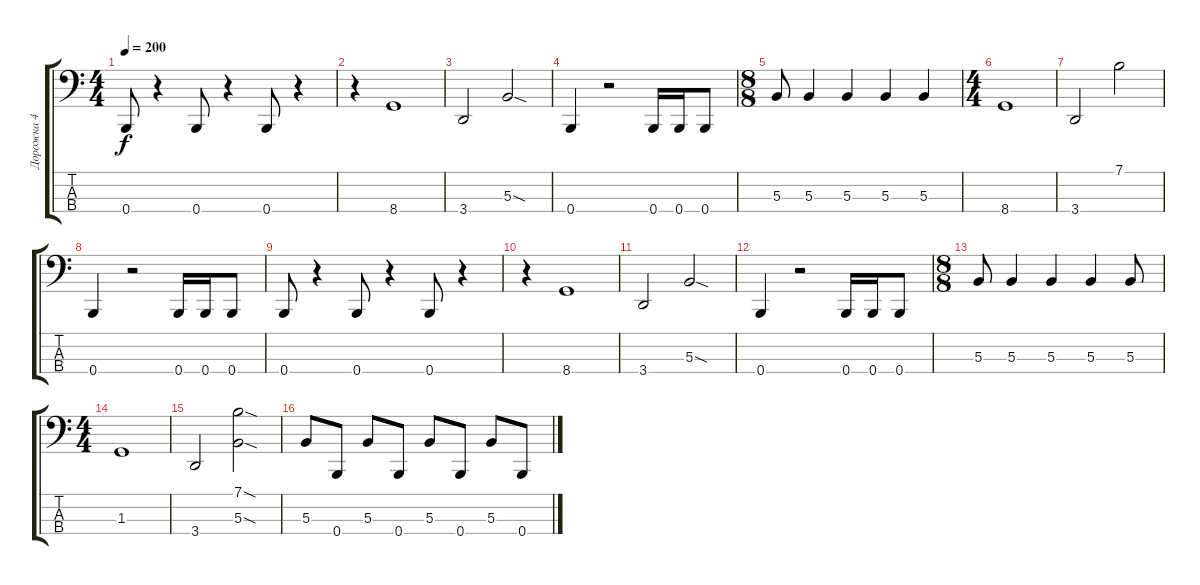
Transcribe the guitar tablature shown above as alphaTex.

\track ("Дорожка 4" "Дорожка 4") {instrument electricbassfinger}
\staff {score tabs}
\tuning (E2 B1 Gb1 B0) {hide}
\ts (4 4)
\tempo 200
\clef f4
\ks c
0.4.8{dy f} r.4 0.4.8 r.4 0.4.8 r.4 |
r.4 8.4.1 |
3.4.2 5.3{sod}.2 |
0.4.4 r.2 0.4.16 0.4.16 0.4.8 |
\ts (8 8)
5.3.8 5.3.4 5.3.4 5.3.4 5.3.4 |
\ts (4 4)
8.4.1 |
3.4.2 7.1.2 |
0.4.4 r.2 0.4.16 0.4.16 0.4.8 |
0.4.8 r.4 0.4.8 r.4 0.4.8 r.4 |
r.4 8.4.1 |
3.4.2 5.3{sod}.2 |
0.4.4 r.2 0.4.16 0.4.16 0.4.8 |
\ts (8 8)
5.3.8 5.3.4 5.3.4 5.3.4 5.3.8 |
\ts (4 4)
1.3.1 |
3.4.2 (7.1{sod} 5.3{sod}).2 |
5.3.8 0.4.8 5.3.8 0.4.8 5.3.8 0.4.8 5.3.8 0.4.8
